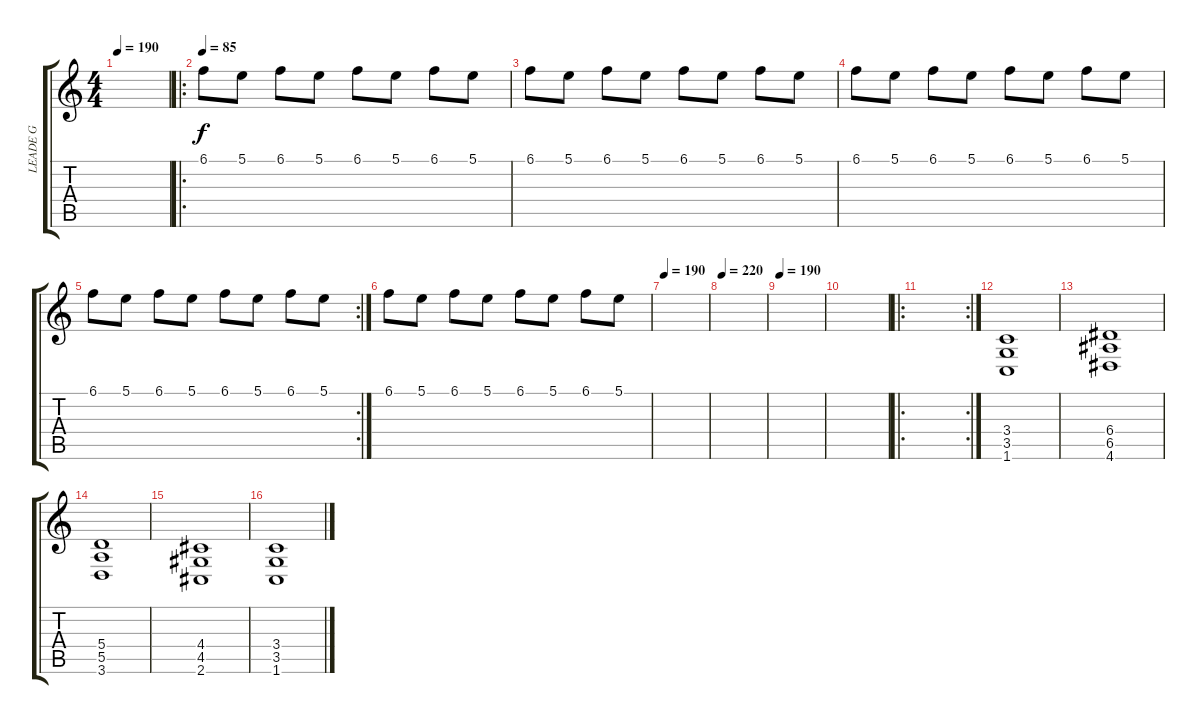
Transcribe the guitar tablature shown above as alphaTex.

\track ("LEADE G" "LEADE G") {instrument distortionguitar}
\staff {score tabs}
\tuning (B3 Gb3 E3 A2 E2 B1) {hide}
\ts (4 4)
\tempo 190
\clef g2
\ks c
|
\ro
\tempo 85
6.1.8{instrument synthbass1} 5.1.8 6.1.8 5.1.8 6.1.8 5.1.8 6.1.8 5.1.8 |
6.1.8{instrument synthbass1} 5.1.8 6.1.8 5.1.8 6.1.8 5.1.8 6.1.8 5.1.8 |
6.1.8{instrument synthbass1} 5.1.8 6.1.8 5.1.8 6.1.8 5.1.8 6.1.8 5.1.8 |
\rc 2
6.1.8{instrument synthbass1} 5.1.8 6.1.8 5.1.8 6.1.8 5.1.8 6.1.8 5.1.8 |
6.1.8{volume 4 instrument synthbass1} 5.1.8 6.1.8 5.1.8 6.1.8 5.1.8 6.1.8 5.1.8 |
\tempo 190
|
\tempo 220
|
\tempo 190
|
|
\ro
\rc 2
|
(3.4 3.5 1.6).1{volume 13} |
(6.4 6.5 4.6).1 |
(5.4 5.5 3.6).1 |
(4.4 4.5 2.6).1 |
(3.4 3.5 1.6).1
